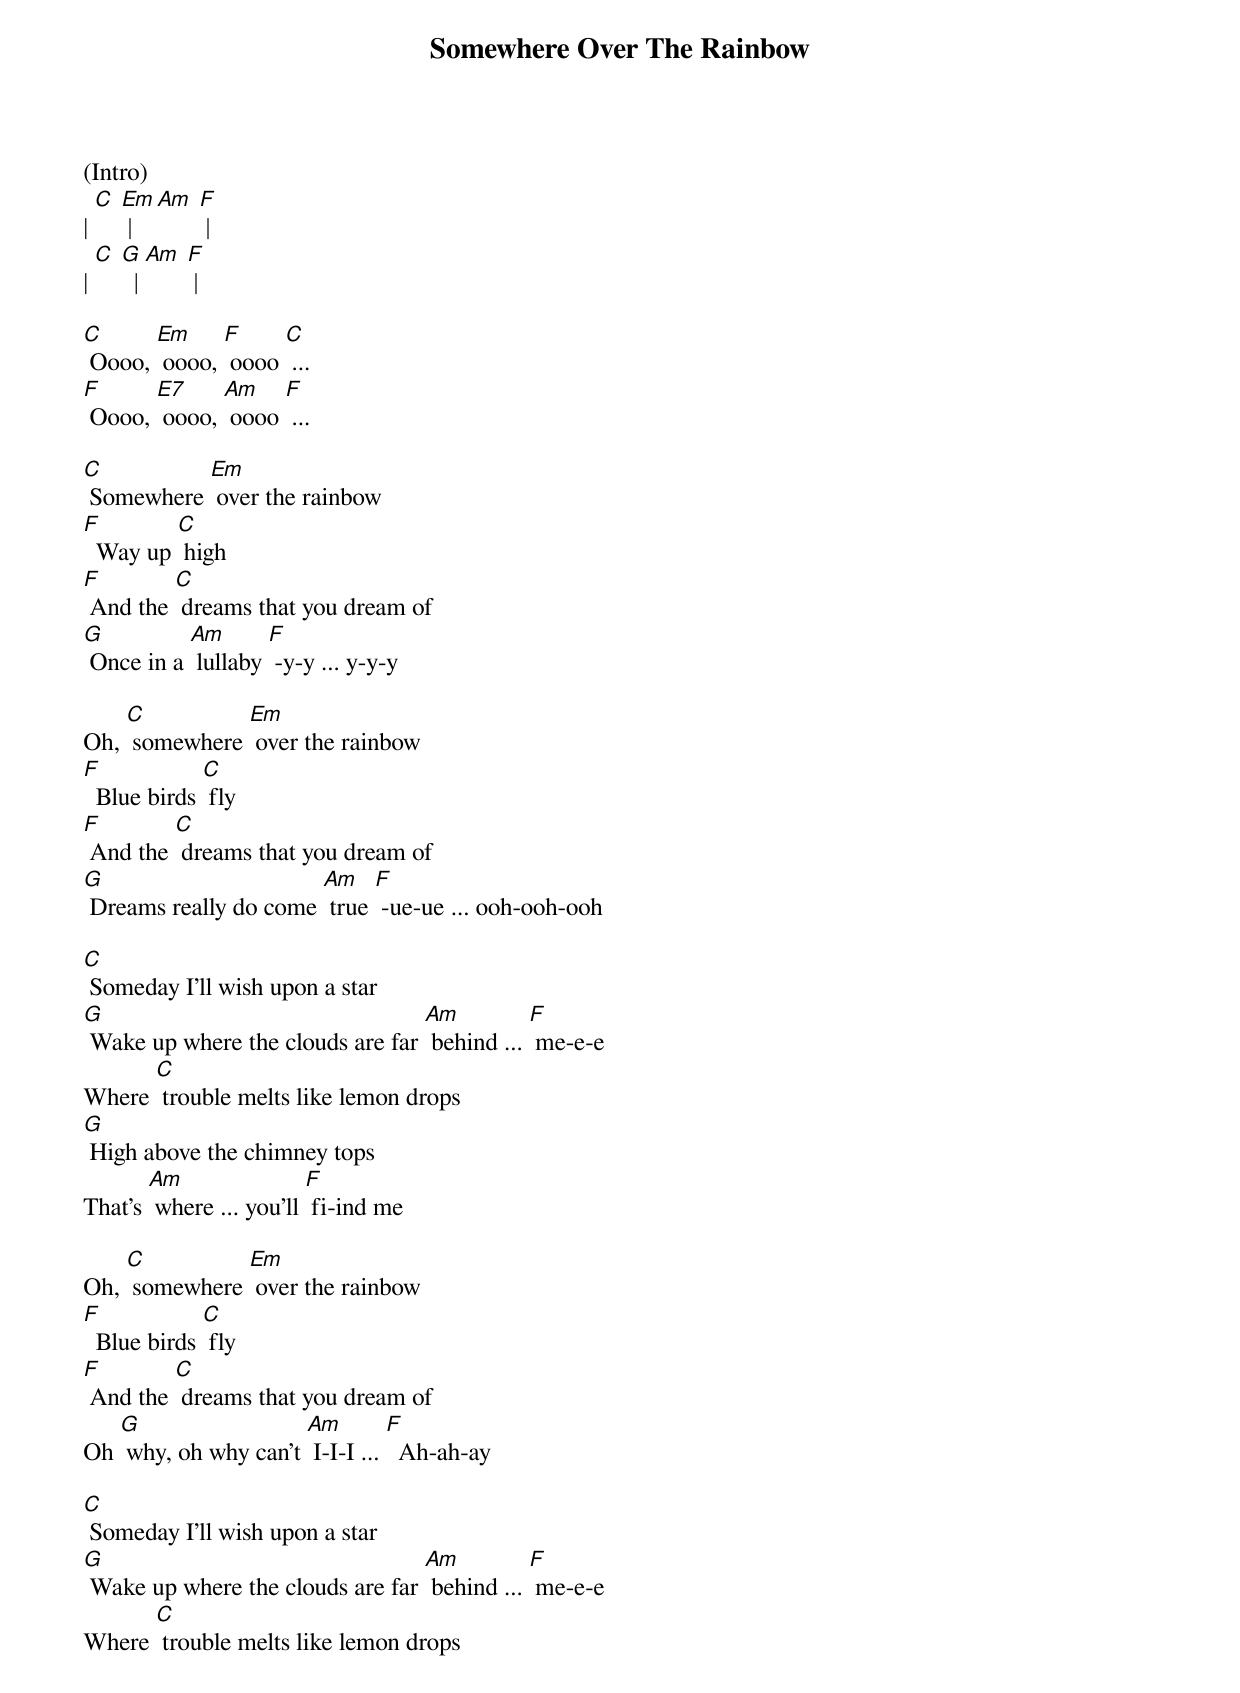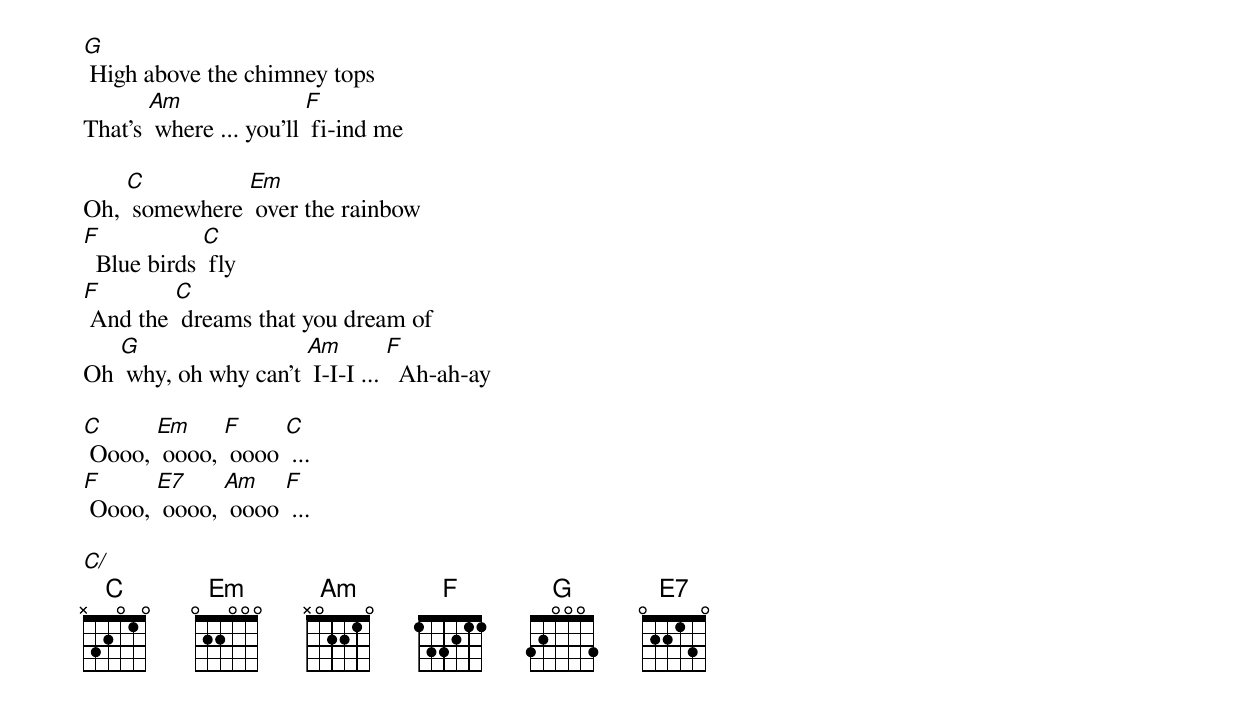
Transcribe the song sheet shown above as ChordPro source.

{t: Somewhere Over The Rainbow }
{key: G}
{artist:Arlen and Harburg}
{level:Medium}
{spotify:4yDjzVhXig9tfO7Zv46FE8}

(Intro)
| [C] [Em] | [Am] [F] |
| [C] [G]  | [Am] [F] |

[C] Oooo, [Em] oooo, [F] oooo [C] ...
[F] Oooo, [E7] oooo, [Am] oooo [F] ...

[C] Somewhere [Em] over the rainbow
[F]  Way up [C] high
[F] And the [C] dreams that you dream of
[G] Once in a [Am] lullaby [F] -y-y ... y-y-y

Oh, [C] somewhere [Em] over the rainbow
[F]  Blue birds [C] fly
[F] And the [C] dreams that you dream of
[G] Dreams really do come [Am] true [F] -ue-ue ... ooh-ooh-ooh

[C] Someday I'll wish upon a star
[G] Wake up where the clouds are far [Am] behind ... [F] me-e-e
Where [C] trouble melts like lemon drops
[G] High above the chimney tops
That's [Am] where ... you'll [F] fi-ind me

Oh, [C] somewhere [Em] over the rainbow
[F]  Blue birds [C] fly
[F] And the [C] dreams that you dream of
Oh [G] why, oh why can't [Am] I-I-I ... [F]  Ah-ah-ay

[C] Someday I'll wish upon a star
[G] Wake up where the clouds are far [Am] behind ... [F] me-e-e
Where [C] trouble melts like lemon drops
[G] High above the chimney tops
That's [Am] where ... you'll [F] fi-ind me

Oh, [C] somewhere [Em] over the rainbow
[F]  Blue birds [C] fly
[F] And the [C] dreams that you dream of
Oh [G] why, oh why can't [Am] I-I-I ... [F]  Ah-ah-ay

[C] Oooo, [Em] oooo, [F] oooo [C] ...
[F] Oooo, [E7] oooo, [Am] oooo [F] ...

[C/]
